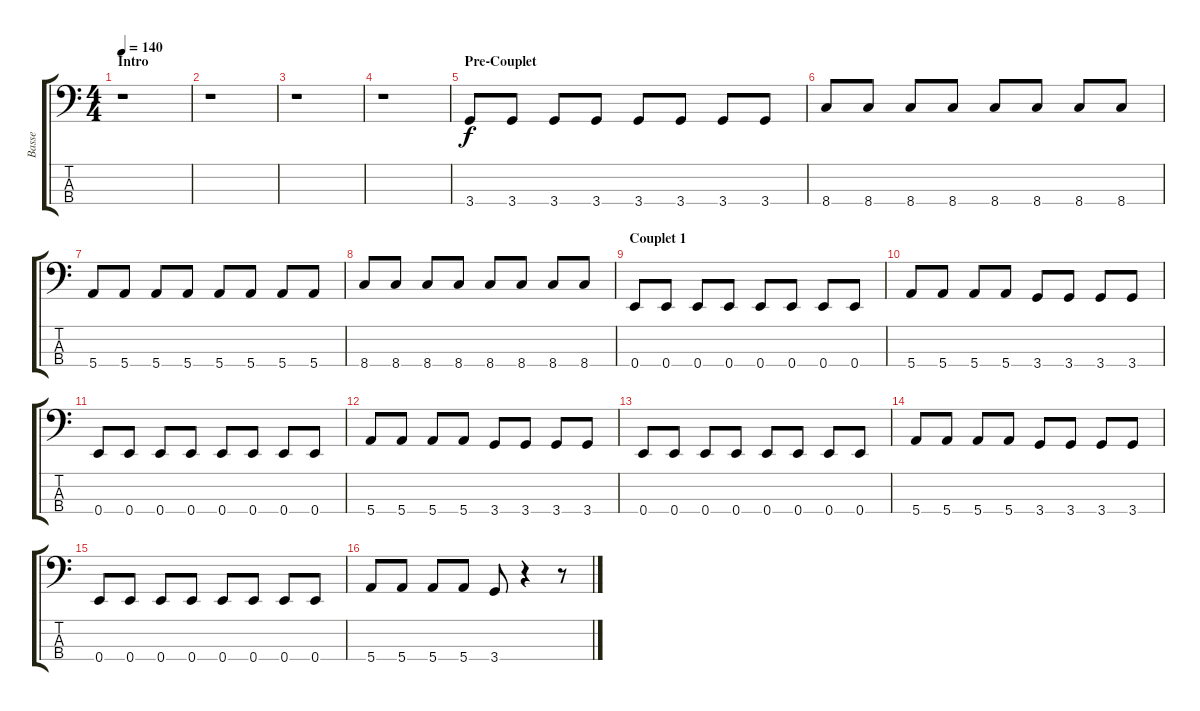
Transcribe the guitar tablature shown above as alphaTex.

\track ("Basse" "Basse") {instrument electricbassfinger}
\staff {score tabs}
\tuning (G2 D2 A1 E1) {hide}
\ts (4 4)
\section ("" "Intro")
\tempo 140
\clef f4
\ks c
r.1{dy f instrument electricbassfinger} |
r.1 |
r.1 |
r.1 |
\section ("" "Pre-Couplet")
3.4.8 3.4.8 3.4.8 3.4.8 3.4.8 3.4.8 3.4.8 3.4.8 |
8.4.8 8.4.8 8.4.8 8.4.8 8.4.8 8.4.8 8.4.8 8.4.8 |
5.4.8 5.4.8 5.4.8 5.4.8 5.4.8 5.4.8 5.4.8 5.4.8 |
8.4.8 8.4.8 8.4.8 8.4.8 8.4.8 8.4.8 8.4.8 8.4.8 |
\section ("" "Couplet 1")
0.4.8 0.4.8 0.4.8 0.4.8 0.4.8 0.4.8 0.4.8 0.4.8 |
5.4.8 5.4.8 5.4.8 5.4.8 3.4.8 3.4.8 3.4.8 3.4.8 |
0.4.8 0.4.8 0.4.8 0.4.8 0.4.8 0.4.8 0.4.8 0.4.8 |
5.4.8 5.4.8 5.4.8 5.4.8 3.4.8 3.4.8 3.4.8 3.4.8 |
0.4.8 0.4.8 0.4.8 0.4.8 0.4.8 0.4.8 0.4.8 0.4.8 |
5.4.8 5.4.8 5.4.8 5.4.8 3.4.8 3.4.8 3.4.8 3.4.8 |
0.4.8 0.4.8 0.4.8 0.4.8 0.4.8 0.4.8 0.4.8 0.4.8 |
5.4.8 5.4.8 5.4.8 5.4.8 3.4.8 r.4 r.8
